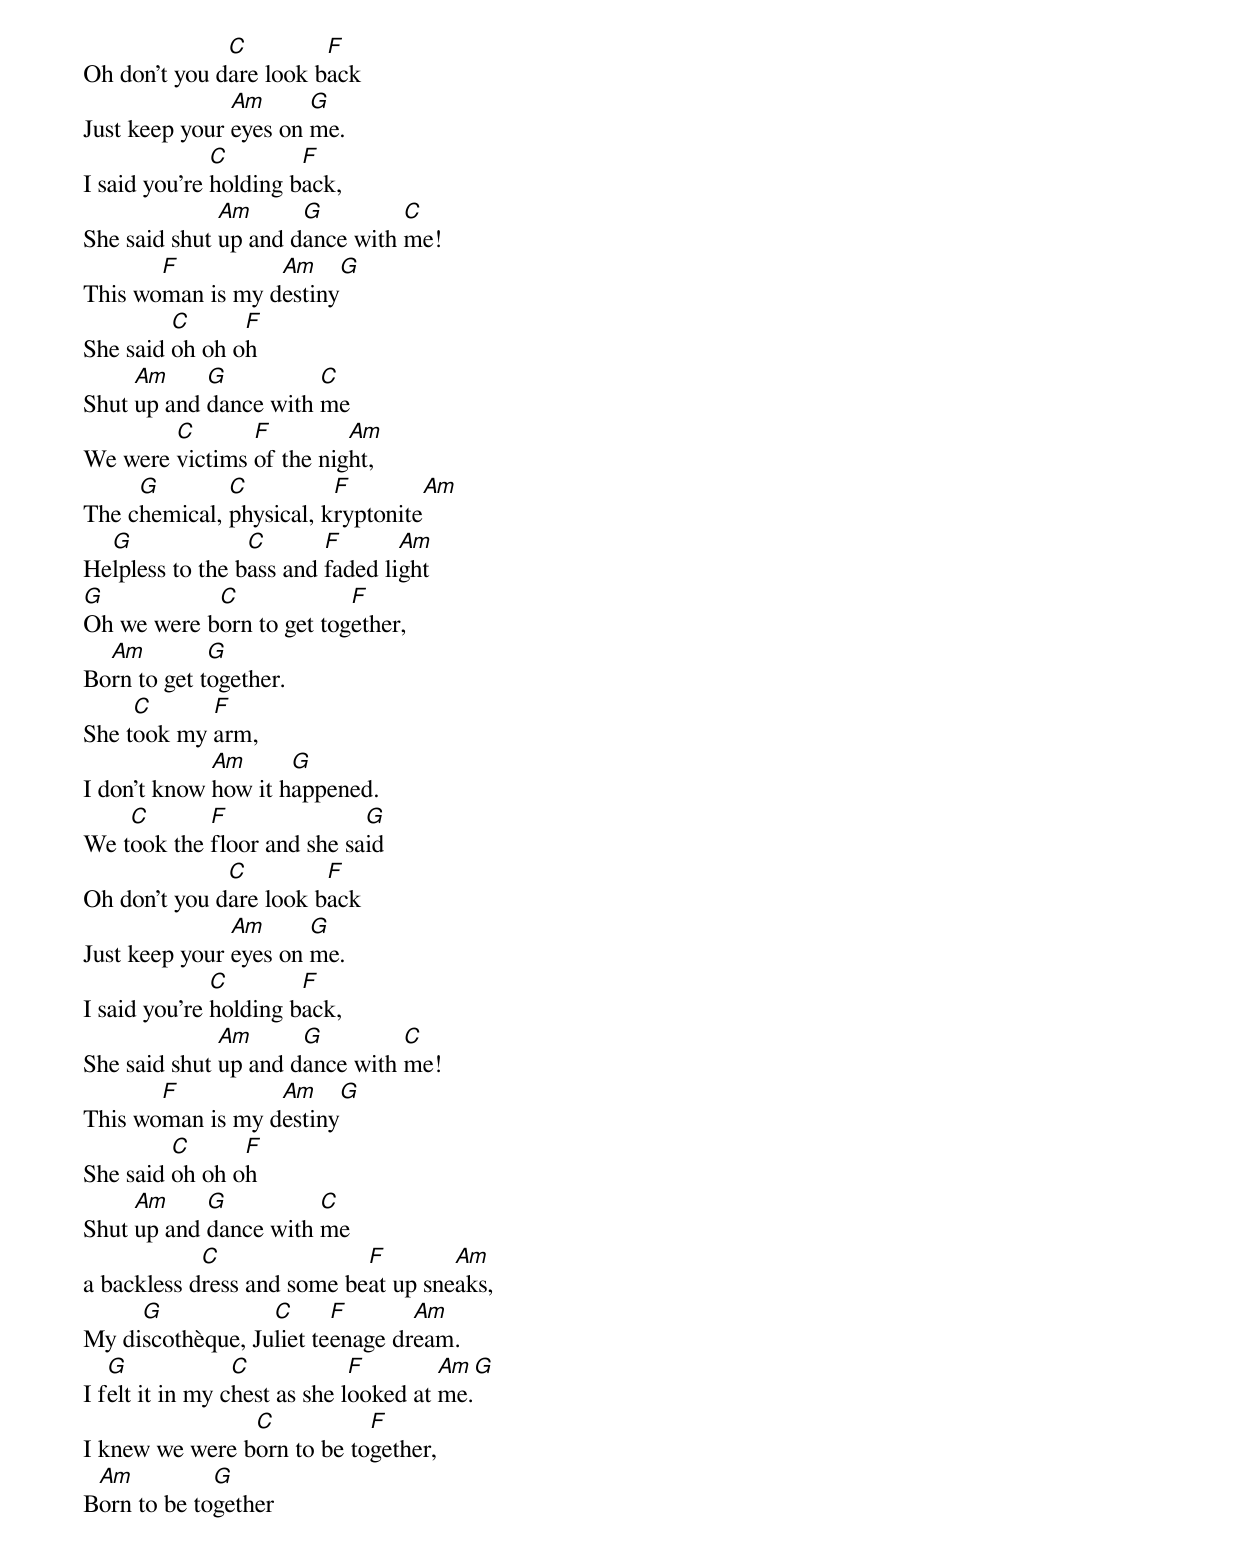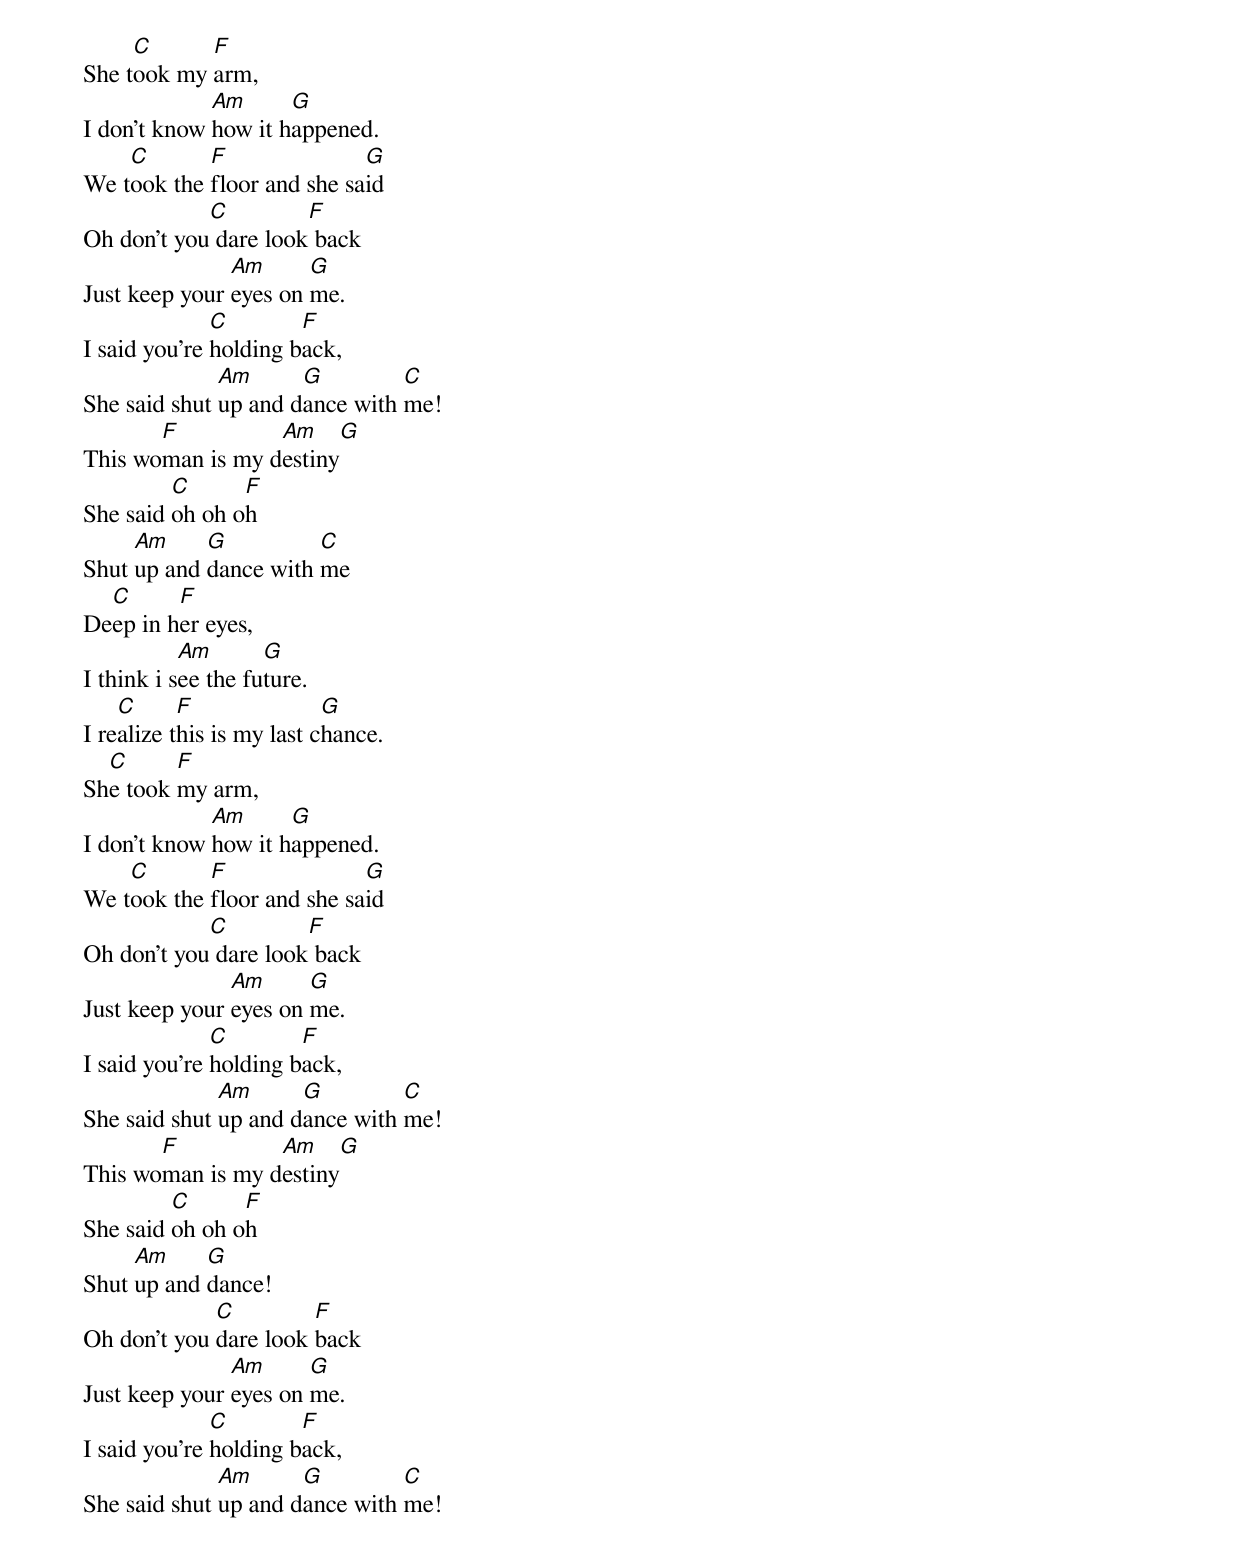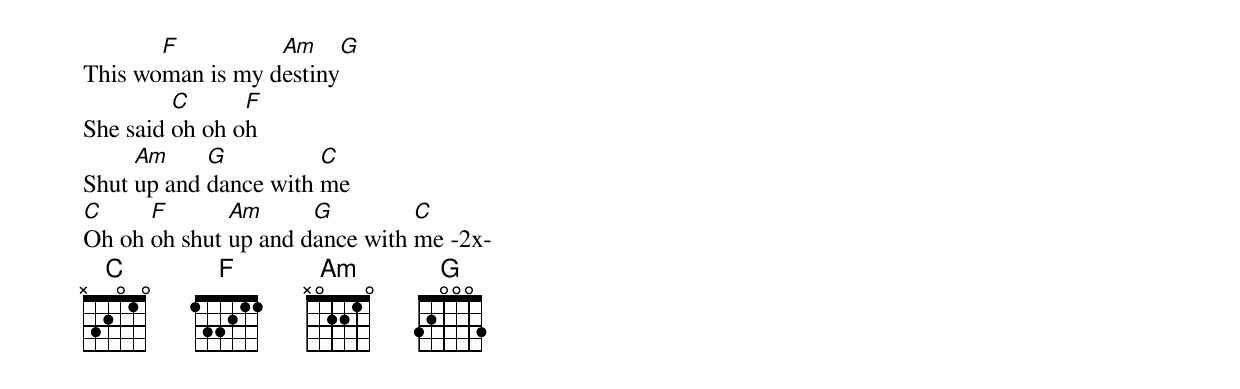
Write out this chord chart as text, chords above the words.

              C         F
Oh don't you dare look back
               Am      G
Just keep your eyes on me.
              C        F
I said you're holding back,
              Am      G         C
She said shut up and dance with me!
       F          Am     G
This woman is my destiny
         C      F
She said oh oh oh
     Am     G          C
Shut up and dance with me
        C       F         Am
We were victims of the night,
     G        C          F        Am
The chemical, physical, kryptonite
  G              C       F       Am
Helpless to the bass and faded light
G           C             F
Oh we were born to get together,
  Am         G
Born to get together.
     C      F
She took my arm,
             Am      G
I don't know how it happened.
    C       F               G
We took the floor and she said
              C         F
Oh don't you dare look back
               Am      G
Just keep your eyes on me.
              C        F
I said you're holding back,
              Am      G         C
She said shut up and dance with me!
       F          Am     G
This woman is my destiny
         C      F
She said oh oh oh
     Am     G          C
Shut up and dance with me
            C               F        Am
a backless dress and some beat up sneaks,
     G            C      F       Am
My discothèque, Juliet teenage dream.
   G             C            F        Am    G
I felt it in my chest as she looked at me.
                C           F
I knew we were born to be together,
 Am          G
Born to be together
     C      F
She took my arm,
             Am      G
I don't know how it happened.
    C       F               G
We took the floor and she said
            C         F
Oh don't you dare look back
               Am      G
Just keep your eyes on me.
              C        F
I said you're holding back,
              Am      G         C
She said shut up and dance with me!
       F          Am     G
This woman is my destiny
         C      F
She said oh oh oh
     Am     G          C
Shut up and dance with me
  C      F
Deep in her eyes,
           Am       G
I think i see the future.
    C      F               G
I realize this is my last chance.
  C      F
She took my arm,
             Am      G
I don't know how it happened.
    C       F               G
We took the floor and she said
            C         F
Oh don't you dare look back
               Am      G
Just keep your eyes on me.
              C        F
I said you're holding back,
              Am      G         C
She said shut up and dance with me!
       F          Am     G
This woman is my destiny
         C      F
She said oh oh oh
     Am     G
Shut up and dance!
             C         F
Oh don't you dare look back
               Am      G
Just keep your eyes on me.
              C        F
I said you're holding back,
              Am      G         C
She said shut up and dance with me!
       F          Am     G
This woman is my destiny
         C      F
She said oh oh oh
     Am     G          C
Shut up and dance with me
C     F       Am      G         C
Oh oh oh shut up and dance with me -2x-
